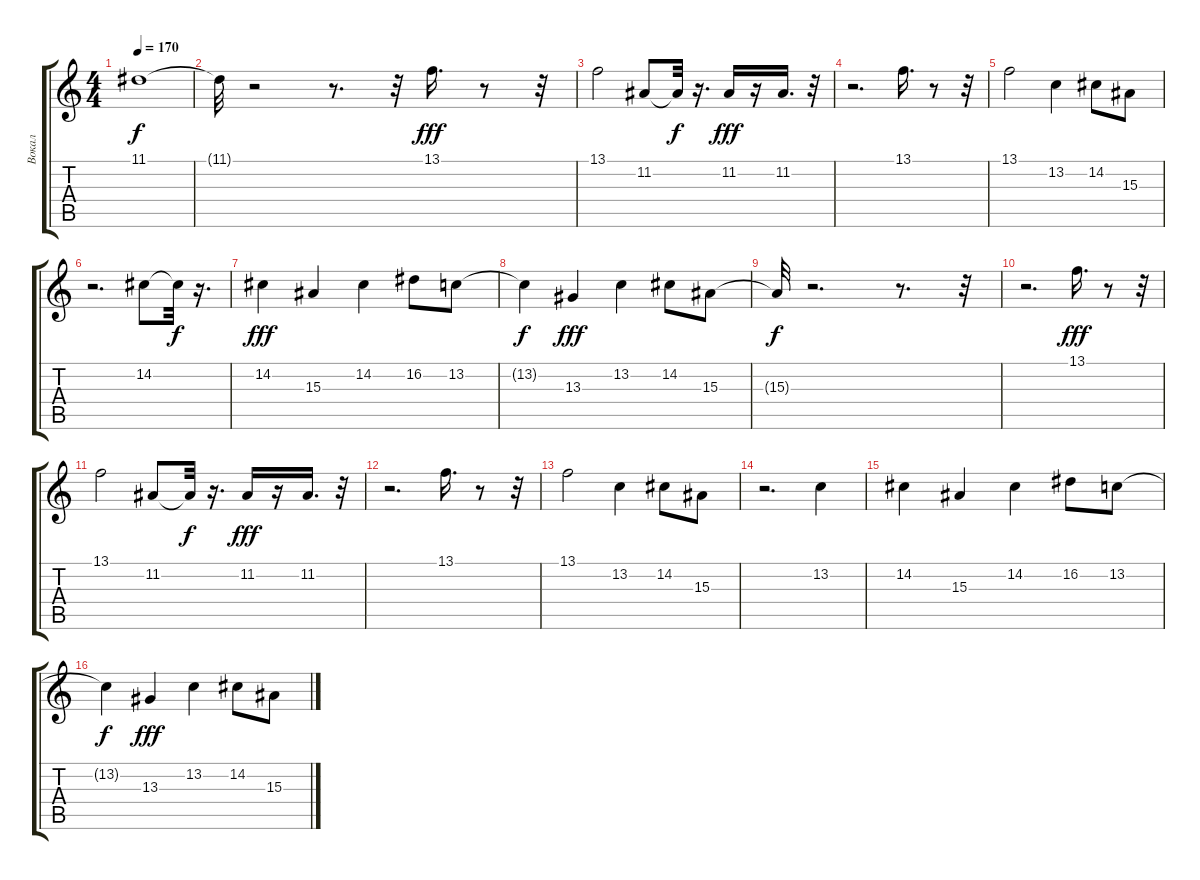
\track ("Вокал" "Вокал") {instrument altosax}
\staff {score tabs}
\tuning (E4 B3 G3 D3 A2 E2) {hide}
\ts (4 4)
\tempo 170
\clef g2
\ks c
11.1{t}.1{dy f} |
11.1{t}.32 r.2 r.8{d} r.32 13.1.16{d dy fff} r.8 r.32 |
13.1.2 11.2.8 11.2{t}.32{dy f} r.16{d} 11.2.16{dy fff} r.16 11.2.16{d} r.32 |
r.2{d} 13.1.16{d} r.8 r.32 |
13.1.2 13.2.4 14.2.8 15.3.8 |
r.2{d} 14.2.8 14.2{t}.32{dy f} r.16{d} |
14.2.4{dy fff} 15.3.4 14.2.4 16.2.8 13.2.8 |
13.2{t}.4{dy f} 13.3.4{dy fff} 13.2.4 14.2.8 15.3.8 |
15.3{t}.32{dy f} r.2{d} r.8{d} r.32 |
r.2{d} 13.1.16{d dy fff} r.8 r.32 |
13.1.2 11.2.8 11.2{t}.32{dy f} r.16{d} 11.2.16{dy fff} r.16 11.2.16{d} r.32 |
r.2{d} 13.1.16{d} r.8 r.32 |
13.1.2 13.2.4 14.2.8 15.3.8 |
r.2{d} 13.2.4 |
14.2.4 15.3.4 14.2.4 16.2.8 13.2.8 |
13.2{t}.4{dy f} 13.3.4{dy fff} 13.2.4 14.2.8 15.3.8
